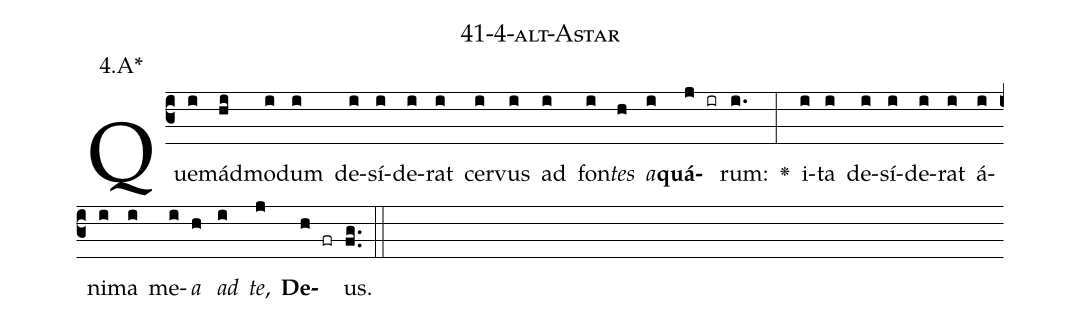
name: 41-4-alt-Astar;
annotation: 4.A*;
%%
(c3)Quem(i)ád(hi)mo(i)dum(i) de(i)sí(i)de(i)rat(i) cer(i)vus(i) ad(i) fon(i)<i>tes</i>(h) <i>a</i>(i)<b>quá</b>(j ir)rum:(i.) <v>\greheightstar</v>(:) i(i)ta(i) de(i)sí(i)de(i)rat(i) á(i)ni(i)ma(i) me(i)<i>a</i>(h) <i>ad</i>(i) <i>te</i>,(j) <b>De</b>(h fr)us.(fg..) (::)


%E(i) u(h) o(i) u(j) a(h) e.(fg..) (::)
